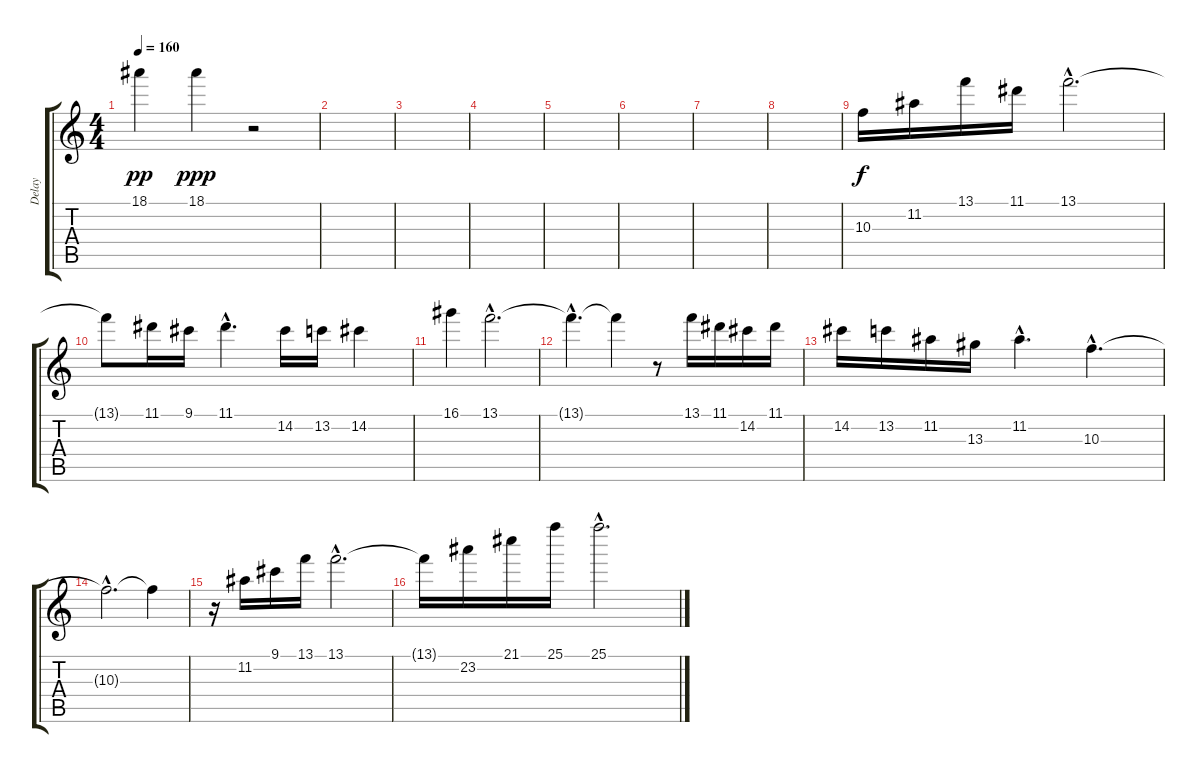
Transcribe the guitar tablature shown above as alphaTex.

\track ("Delay" "Delay") {instrument overdrivenguitar}
\staff {score tabs}
\tuning (E4 B3 G3 D3 A2 E2) {hide}
\ts (4 4)
\section ("" "")
\tempo 160
\clef g2
\ks c
18.1.4{dy pp} 18.1.4{dy ppp} r.2 |
|
|
|
|
|
|
|
\section ("" "")
10.3.16{dy f} 11.2.16 13.1.16 11.1.16 13.1{hac}.2{d} |
13.1{t}.8 11.1.16 9.1.16 11.1{hac}.4{d} 14.2.16 13.2.16 14.2.4 |
16.1.4 13.1{hac}.2{d} |
13.1{hac t}.4{d} 13.1{t}.4 r.8 13.1.16 11.1.16 14.2.16 11.1.16 |
14.2.16 13.2.16 11.2.16 13.3.16 11.2{hac}.4{d} 10.3{hac}.4{d} |
10.3{hac t}.2{d} 10.3{t}.4 |
r.16 11.2.16 9.1.16 13.1.16 13.1{hac}.2{d} |
13.1{t}.16 23.2.16 21.1.16 25.1.16 25.1{hac}.2{d}
